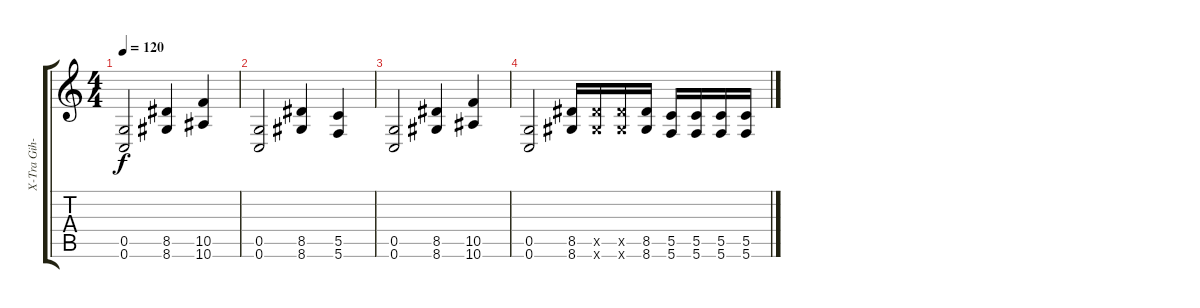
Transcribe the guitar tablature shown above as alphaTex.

\track ("X-Tra Gih-Tur" "X-Tra Gih-") {instrument distortionguitar}
\staff {score tabs}
\tuning (D4 A3 F3 C3 G2 C2) {hide}
\ts (4 4)
\tempo 120
\clef g2
\ks c
(0.5 0.6).2{dy f} (8.5 8.6).4 (10.5 10.6).4 |
(0.5 0.6).2 (8.5 8.6).4 (5.5 5.6).4 |
(0.5 0.6).2 (8.5 8.6).4 (10.5 10.6).4 |
(0.5 0.6).2 (8.5 8.6).16 (8.5{x} 8.6{x}).16 (8.5{x} 8.6{x}).16 (8.5 8.6).16 (5.5 5.6).16 (5.5 5.6).16 (5.5 5.6).16 (5.5 5.6).16
